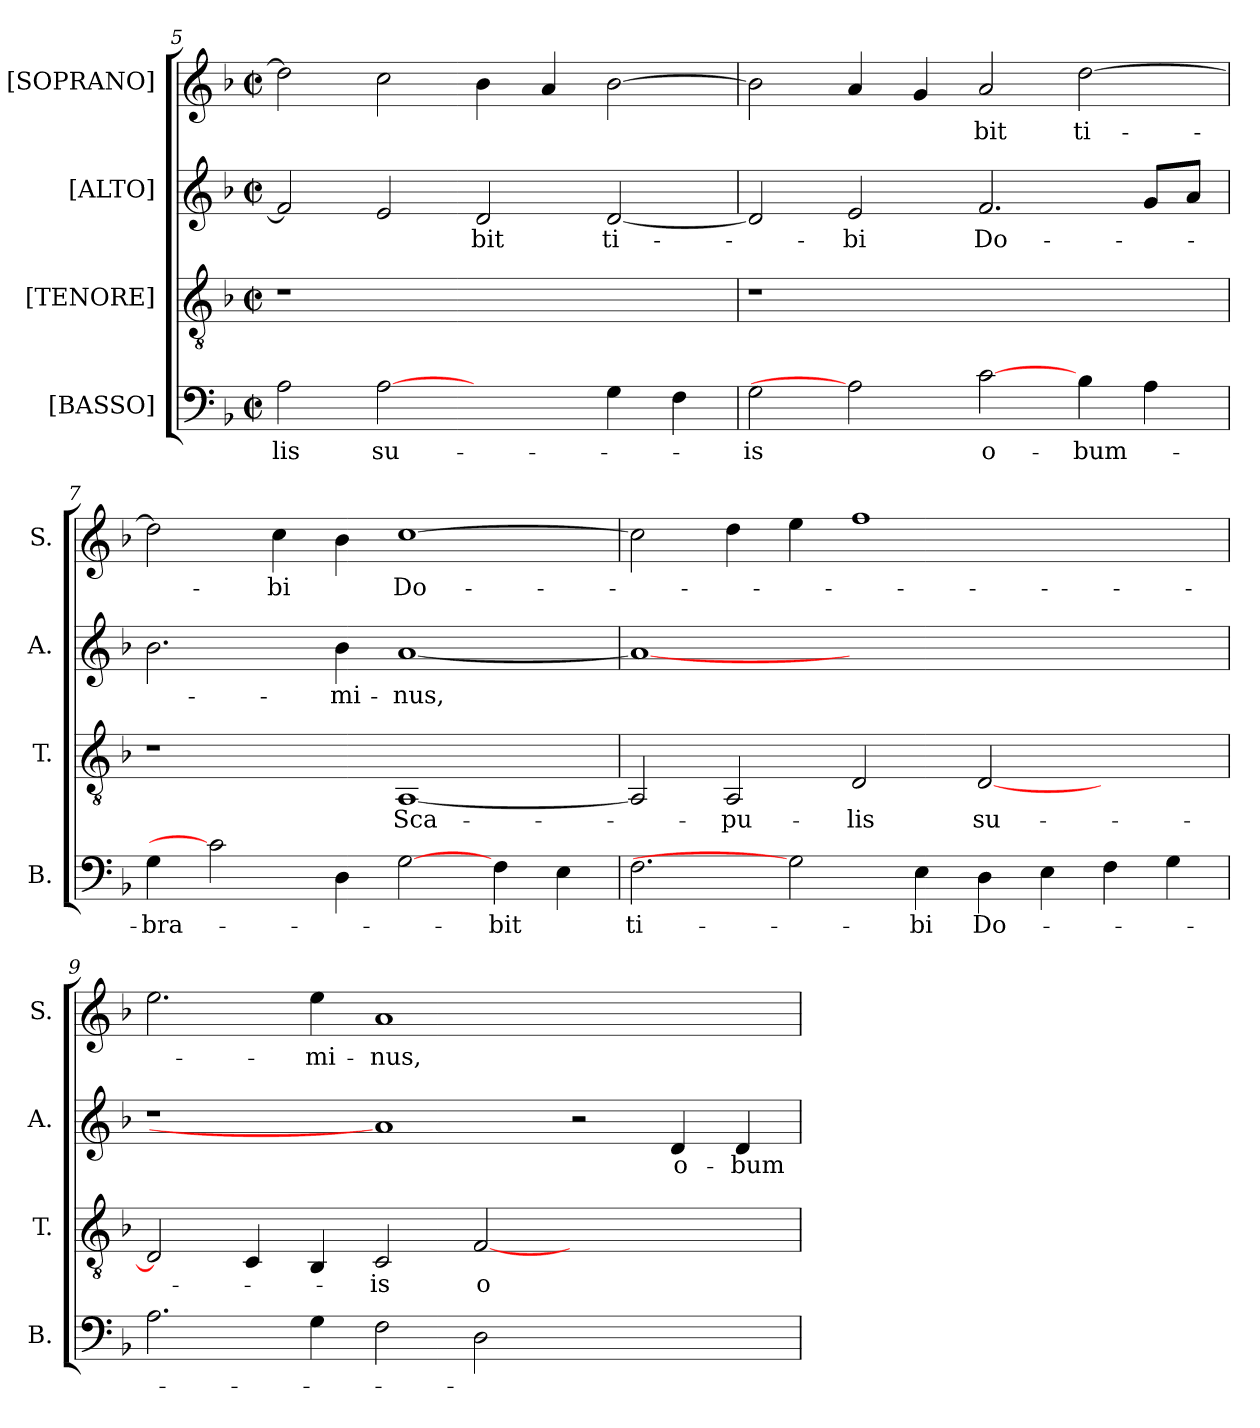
**kern	**text	**kern	**text	**kern	**text	**kern	**text
*part4	*part4	*part3	*part3	*part2	*part2	*part1	*part1
*staff4	*staff4	*staff3	*staff3	*staff2	*staff2	*staff1	*staff1
*I"[BASSO]	*	*I"[TENORE]	*	*I"[ALTO]	*	*I"[SOPRANO]	*
*I'B.	*	*I'T.	*	*I'A.	*	*I'S.	*
*clefF4	*	*clefGv2	*	*clefG2	*	*clefG2	*
*k[b-]	*	*k[b-]	*	*k[b-]	*	*k[b-]	*
*d:	*	*d:	*	*d:	*	*d:	*
*M2/2	*	*M2/2	*	*M2/2	*	*M2/2	*
*met(c|)	*	*met(c|)	*	*met(c|)	*	*met(c|)	*
=5	=5	=5	=5	=5	=5	=5	=5
!	!LO:LY:b:color=#000000	!LO:N:vis=1	!	!	!	!	!
2Ai\	-lis	1r	.	2fi/]	.	2ddi\]	.
!	!LO:LY:b:color=#000000	!	!	!	!	!	!
[2Ai	su-	.	.	2ei/	.	2cci\	.
!	!	!	!	!	!LO:LY:b:color=#000000	!	!
2ryy	.	1ryy	.	2di/	-bit	4b-i\	.
.	.	.	.	.	.	4ai/	.
!	!	!	!	!	!LO:LY:b:color=#000000	!	!
4Gi\	.	.	.	[<2di/	ti-	[>2b-i\	.
4Fi\	.	.	.	.	.	.	.
=6	=6	=6	=6	=6	=6	=6	=6
!	!LO:LY:b:color=#000000	!LO:N:vis=1	!	!	!	!	!
2Gi\	-is	1r	.	2di/]	.	2b-i\]	.
!	!	!	!	!	!LO:LY:b:color=#000000	!	!
2Ai]	.	.	.	2ei/	-bi	4ai/	.
.	.	.	.	.	.	4gi/	.
!	!LO:LY:b:color=#000000	!	!	!	!	!	!
!	!	!	!	!	!LO:LY:b:color=#000000	!	!
!	!	!	!	!	!	!	!LO:LY:b:color=#000000
[2ci	o-	1ryy	.	2.fi/	Do-	2ai/	-bit
!	!LO:LY:b:color=#000000	!	!	!	!	!	!
!	!	!	!	!	!	!	!LO:LY:b:color=#000000
4B-i\	-bum-	.	.	.	.	[>2ddi\	ti-
4Ai\	.	.	.	8gi/L	.	.	.
.	.	.	.	8ai/J	.	.	.
=7	=7	=7	=7	=7	=7	=7	=7
!	!LO:LY:b:color=#000000	!	!	!	!	!	!
4Gi\	-bra-	1r	.	2.b-i\	.	2ddi\]	.
2ci]	.	.	.	.	.	.	.
!	!	!	!	!	!	!	!LO:LY:b:color=#000000
.	.	.	.	.	.	4cci\	-bi
!	!	!	!	!	!LO:LY:b:color=#000000	!	!
4Di\	.	.	.	4b-i\	-mi-	4b-i\	.
!	!	!	!LO:LY:b:color=#000000	!	!	!	!
!	!	!	!	!	!LO:LY:b:color=#000000	!	!
!	!	!	!	!	!	!	!LO:LY:b:color=#000000
[2Gi	.	[<1AAi	Sca-	[<1ai	-nus,	[>1cci	Do-
!	!LO:LY:b:color=#000000	!	!	!	!	!	!
4Fi\	-bit	.	.	.	.	.	.
4Ei\	.	.	.	.	.	.	.
!!LO:LB:g=z
=8	=8	=8	=8	=8	=8	=8	=8
!	!LO:LY:b:color=#000000	!	!	!	!	!	!
2.Fi\	ti-	2AAi/]	.	1ai_<	.	2cci\]	.
!	!	!	!LO:LY:b:color=#000000	!	!	!	!
.	.	2AAi/	-pu-	.	.	4ddi\	.
2Gi]	.	.	.	.	.	4eei\	.
!	!	!	!LO:LY:b:color=#000000	!	!	!	!
.	.	2Di/	-lis	1.ryy	.	1ffi	.
!	!LO:LY:b:color=#000000	!	!	!	!	!	!
4Ei\	-bi	.	.	.	.	.	.
!	!LO:LY:b:color=#000000	!	!	!	!	!	!
!	!	!	!LO:LY:b:color=#000000	!	!	!	!
4Di\	Do-	[<2Di/	su-	.	.	.	.
4Ei\	.	.	.	.	.	.	.
4Fi\	.	2ryy	.	.	.	2ryy	.
4Gi\	.	.	.	.	.	.	.
=9	=9	=9	=9	=9	=9	=9	=9
2.Ai\	.	2Di/]	.	1r	.	2.eei\	.
.	.	4Ci/	.	.	.	.	.
!	!	!	!	!	!	!	!LO:LY:b:color=#000000
4Gi\	.	4BB-i/	.	.	.	4eei\	-mi-
!	!	!	!LO:LY:b:color=#000000	!	!	!	!
!	!	!	!	!	!	!	!LO:LY:b:color=#000000
2Fi\	.	2Ci/	-is	1ai]	.	1ai	-nus,
!	!	!	!LO:LY:b:color=#000000	!	!	!	!
2Di\	.	[<2Fi/	o-	.	.	.	.
1ryy	.	1ryy	.	2r	.	1ryy	.
!	!	!	!	!	!LO:LY:b:color=#000000	!	!
.	.	.	.	4di/	o-	.	.
!	!	!	!	!	!LO:LY:b:color=#000000	!	!
.	.	.	.	4di/	-bum-	.	.
=	=	=	=	=	=	=	=
*-	*-	*-	*-	*-	*-	*-	*-
